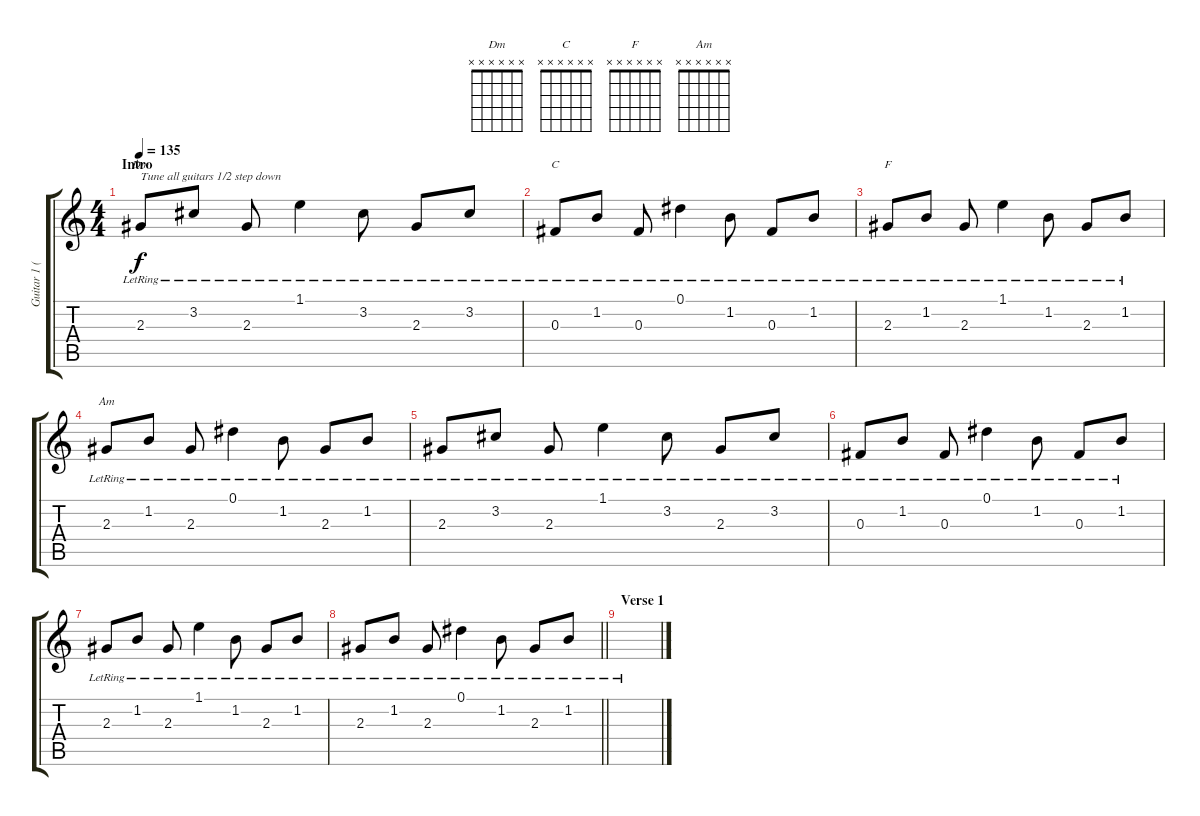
\track ("Guitar 1 (Lead)" "Guitar 1 (") {instrument electricguitarclean}
\staff {score tabs}
\tuning (Eb4 Bb3 Gb3 Db3 Ab2 Eb2) {hide}
\chord ("Dm" x x x x x x)
\chord ("C" x x x x x x)
\chord ("F" x x x x x x)
\chord ("Am" x x x x x x)
\ts (4 4)
\section ("" "Intro")
\tempo 135
\clef g2
\ks c
2.3{lr}.8{ch "Dm" txt "Tune all guitars 1/2 step down" dy f instrument electricguitarclean} 3.2{lr}.8 2.3{lr}.8 1.1{lr}.4 3.2{lr}.8 2.3{lr}.8 3.2{lr}.8 |
0.3{lr}.8{ch "C"} 1.2{lr}.8 0.3{lr}.8 0.1{lr}.4 1.2{lr}.8 0.3{lr}.8 1.2{lr}.8 |
2.3{lr}.8{ch "F"} 1.2{lr}.8 2.3{lr}.8 1.1{lr}.4 1.2{lr}.8 2.3{lr}.8 1.2{lr}.8 |
2.3{lr}.8{ch "Am"} 1.2{lr}.8 2.3{lr}.8 0.1{lr}.4 1.2{lr}.8 2.3{lr}.8 1.2{lr}.8 |
2.3{lr}.8 3.2{lr}.8 2.3{lr}.8 1.1{lr}.4 3.2{lr}.8 2.3{lr}.8 3.2{lr}.8 |
0.3{lr}.8 1.2{lr}.8 0.3{lr}.8 0.1{lr}.4 1.2{lr}.8 0.3{lr}.8 1.2{lr}.8 |
2.3{lr}.8 1.2{lr}.8 2.3{lr}.8 1.1{lr}.4 1.2{lr}.8 2.3{lr}.8 1.2{lr}.8 |
\barLineRight lightlight
2.3{lr}.8 1.2{lr}.8 2.3{lr}.8 0.1{lr}.4 1.2{lr}.8 2.3{lr}.8 1.2{lr}.8 |
\section ("" "Verse 1")
